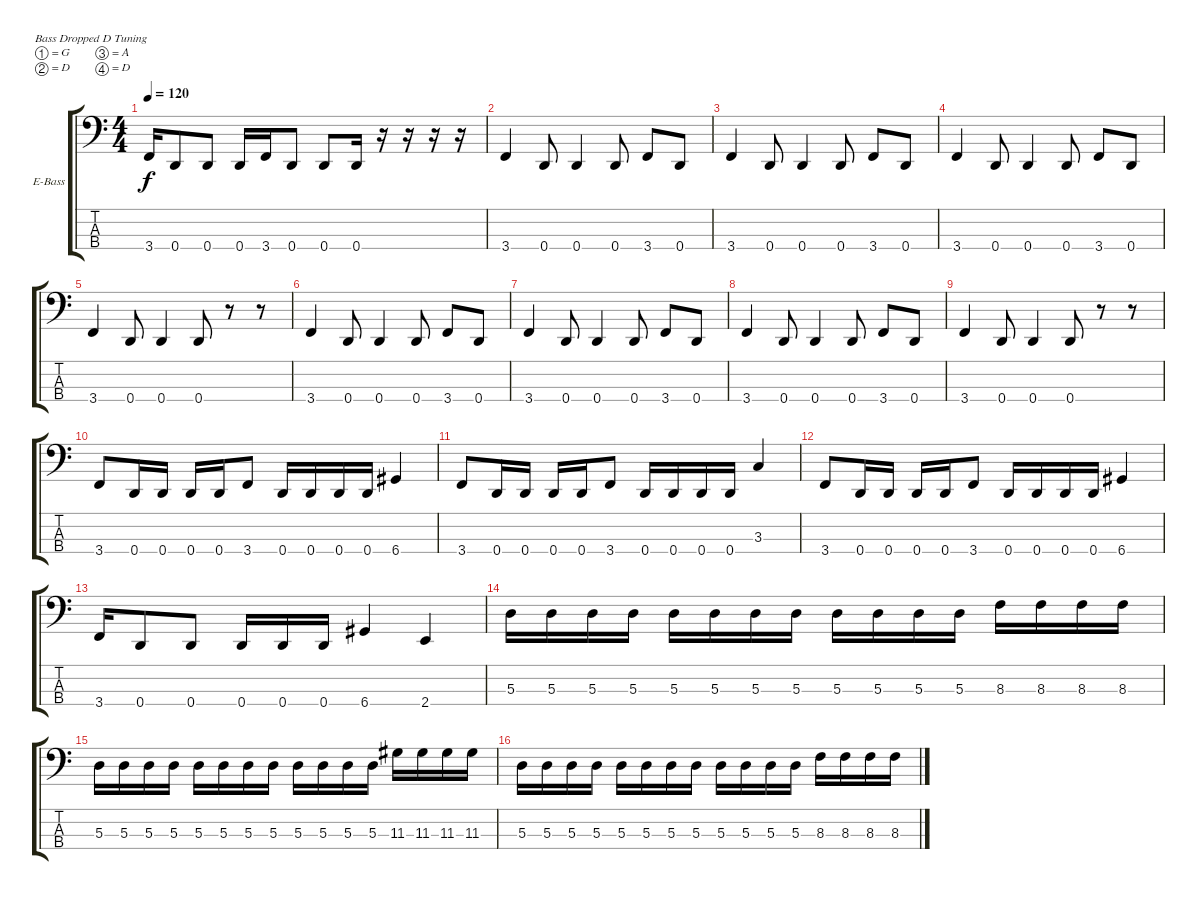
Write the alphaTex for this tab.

\bracketExtendMode groupsimilarinstruments
\firstSystemTrackNameOrientation horizontal
\otherSystemsTrackNameOrientation horizontal
\track ("bass" "E-Bass") {instrument slapbass1}
\staff {score tabs}
\tuning (G2 D2 A1 D1)
\ts (4 4)
\tempo 120
\clef f4
\ks c
3.4.16{dy f} 0.4.8 0.4.8 0.4.16 3.4.16 0.4.8 0.4.8 0.4.16 r.16 r.16 r.16 r.16 |
3.4.4 0.4.8 0.4.4 0.4.8 3.4.8 0.4.8 |
3.4.4 0.4.8 0.4.4 0.4.8 3.4.8 0.4.8 |
3.4.4 0.4.8 0.4.4 0.4.8 3.4.8 0.4.8 |
3.4.4 0.4.8 0.4.4 0.4.8 r.8 r.8 |
3.4.4 0.4.8 0.4.4 0.4.8 3.4.8 0.4.8 |
3.4.4 0.4.8 0.4.4 0.4.8 3.4.8 0.4.8 |
3.4.4 0.4.8 0.4.4 0.4.8 3.4.8 0.4.8 |
3.4.4 0.4.8 0.4.4 0.4.8 r.8 r.8 |
3.4.8 0.4.16 0.4.16 0.4.16 0.4.16 3.4.8 0.4.16 0.4.16 0.4.16 0.4.16 6.4.4 |
3.4.8 0.4.16 0.4.16 0.4.16 0.4.16 3.4.8 0.4.16 0.4.16 0.4.16 0.4.16 3.3.4 |
3.4.8 0.4.16 0.4.16 0.4.16 0.4.16 3.4.8 0.4.16 0.4.16 0.4.16 0.4.16 6.4.4 |
3.4.16 0.4.8 0.4.8 0.4.16 0.4.16 0.4.16 6.4.4 2.4.4 |
5.3.16 5.3.16 5.3.16 5.3.16 5.3.16 5.3.16 5.3.16 5.3.16 5.3.16 5.3.16 5.3.16 5.3.16 8.3.16 8.3.16 8.3.16 8.3.16 |
5.3.16 5.3.16 5.3.16 5.3.16 5.3.16 5.3.16 5.3.16 5.3.16 5.3.16 5.3.16 5.3.16 5.3.16 11.3.16 11.3.16 11.3.16 11.3.16 |
5.3.16 5.3.16 5.3.16 5.3.16 5.3.16 5.3.16 5.3.16 5.3.16 5.3.16 5.3.16 5.3.16 5.3.16 8.3.16 8.3.16 8.3.16 8.3.16
